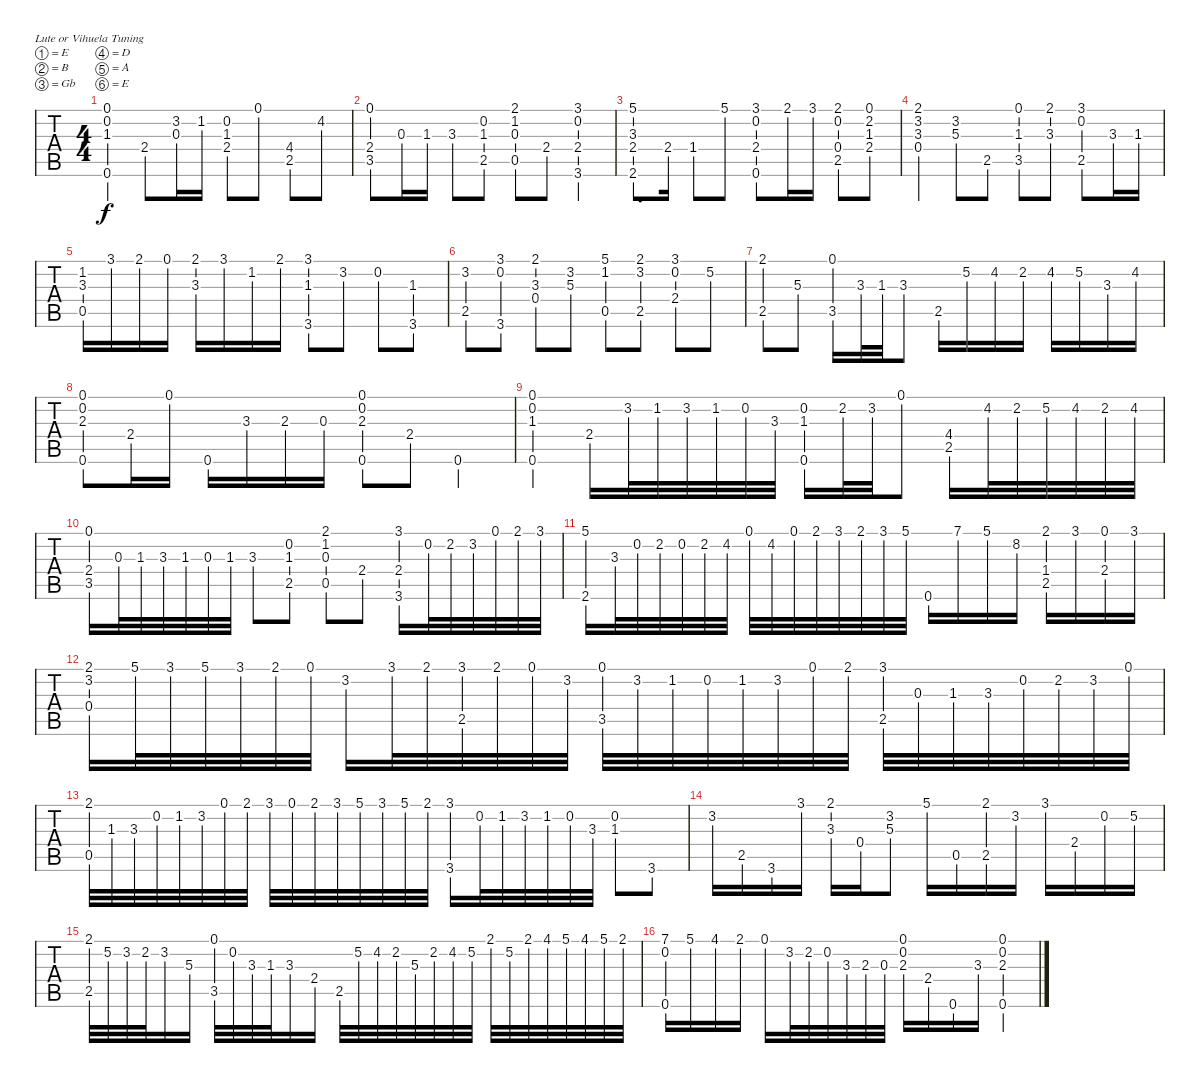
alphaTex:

\bracketExtendMode groupsimilarinstruments
\singleTrackTrackNamePolicy hidden
\multiTrackTrackNamePolicy hidden
\firstSystemTrackNameOrientation horizontal
\otherSystemsTrackNameOrientation horizontal
\track ("Guitar Standard" "Guitar Sta") {instrument acousticguitarsteel}
\staff {tabs}
\tuning (E4 B3 Gb3 D3 A2 E2)
\ts (4 4)
\tempo (120 hide)
\clef g2
\ks c
(0.1 0.2 1.3 0.6).4{dy f instrument acousticguitarsteel} 2.4.8 (3.2 0.3).16 1.2.16 (0.2 1.3 2.4).8 0.1.8 (4.4 2.5).8 4.2.8 |
(0.1 2.4 3.5).8 0.3.16 1.3.16 3.3.8 (0.2 1.3 2.5).8 (2.1 1.2 0.3 0.5).8 2.4.8 (3.1 0.2 2.4 3.6).4 |
(5.1 3.3 2.4 2.6).8{d} 2.4.16 1.4.8 5.1.8 (3.1 0.2 2.4 0.6).8 2.1.16 3.1.16 (2.1 0.2 0.4 2.5).8 (0.1 2.2 1.3 2.4).8 |
(2.1 3.2 3.3 0.4).4 (3.2 5.3).8 2.5.8 (0.1 1.3 3.5).8 (2.1 3.3).8 (3.1 0.2 2.5).8 3.3.16 1.3.16 |
(1.2 3.3 0.5).16 3.1.16 2.1.16 0.1.16 (2.1 3.3).16 3.1.16 1.2.16 2.1.16 (3.1 1.3 3.6).8 3.2.8 0.2.8 (1.3 3.6).8 |
(3.2 2.5).8 (3.1 0.2 3.6).8 (2.1 3.3 0.4).8 (3.2 5.3).8 (5.1 1.2 0.5).8 (2.1 3.2 2.5).8 (3.1 0.2 2.4).8 5.2.8 |
(2.1 2.5).8 5.3.8 (0.1 3.5).16 3.3.32 1.3.32 3.3.8 2.5.16 5.2.16 4.2.16 2.2.16 4.2.16 5.2.16 3.3.16 4.2.16 |
(0.1 0.2 2.3 0.6).8 2.4.16 0.1.16 0.6.16 3.3.16 2.3.16 0.3.16 (0.1 0.2 2.3 0.6).8 2.4.8 0.6.4 |
(0.1 0.2 1.3 0.6).4 2.4.16 3.2.32 1.2.32 3.2.32 1.2.32 0.2.32 3.3.32 (0.2 1.3 0.6).16 2.2.32 3.2.32 0.1.8 (4.4 2.5).16 4.2.32 2.2.32 5.2.32 4.2.32 2.2.32 4.2.32 |
(0.1 2.4 3.5).16 0.3.32 1.3.32 3.3.32 1.3.32 0.3.32 1.3.32 3.3.8 (0.2 1.3 2.5).8 (2.1 1.2 0.3 0.5).8 2.4.8 (3.1 2.4 3.6).16 0.2.32 2.2.32 3.2.32 0.1.32 2.1.32 3.1.32 |
(5.1 2.6).16 3.3.32 0.2.32 2.2.32 0.2.32 2.2.32 4.2.32 0.1.32 4.2.32 0.1.32 2.1.32 3.1.32 2.1.32 3.1.32 5.1.32 0.6.16 7.1.16 5.1.16 8.2.16 (2.1 1.4 2.5).16 3.1.16 (0.1 2.4).16 3.1.16 |
(2.1 3.2 0.4).16 5.1.32 3.1.32 5.1.32 3.1.32 2.1.32 0.1.32 3.2.16 3.1.32 2.1.32 (3.1 2.5).32 2.1.32 0.1.32 3.2.32 (0.1 3.5).32 3.2.32 1.2.32 0.2.32 1.2.32 3.2.32 0.1.32 2.1.32 (3.1 2.5).32 0.3.32 1.3.32 3.3.32 0.2.32 2.2.32 3.2.32 0.1.32 |
(2.1 0.5).32 1.3.32 3.3.32 0.2.32 1.2.32 3.2.32 0.1.32 2.1.32 3.1.32 0.1.32 2.1.32 3.1.32 5.1.32 3.1.32 5.1.32 2.1.32 (3.1 3.6).16 0.2.32 1.2.32 3.2.32 1.2.32 0.2.32 3.3.32 (0.2 1.3).8 3.6.8 |
3.2.16 2.5.16 3.6.16 3.1.16 (2.1 3.3).16 0.4.16 (3.2 5.3).8 5.1.16 0.5.16 (2.1 2.5).16 3.2.16 3.1.16 2.4.16 0.2.16 5.2.16 |
(2.1 2.5).32 5.2.32 3.2.32 2.2.32 3.2.16 5.3.16 (0.1 3.5).32 0.2.32 3.3.32 1.3.32 3.3.16 2.4.16 2.5.32 5.2.32 4.2.32 2.2.32 5.3.32 2.2.32 4.2.32 5.2.32 2.1.32 5.2.32 2.1.32 4.1.32 5.1.32 4.1.32 5.1.32 2.1.32 |
(7.1 0.2 0.6).16 5.1.16 4.1.16 2.1.16 0.1.16 3.2.32 2.2.32 0.2.32 3.3.32 2.3.32 0.3.32 (0.1 0.2 2.3).16 2.4.16 0.6.16 3.3.16 (0.1 0.2 2.3 0.6).4
